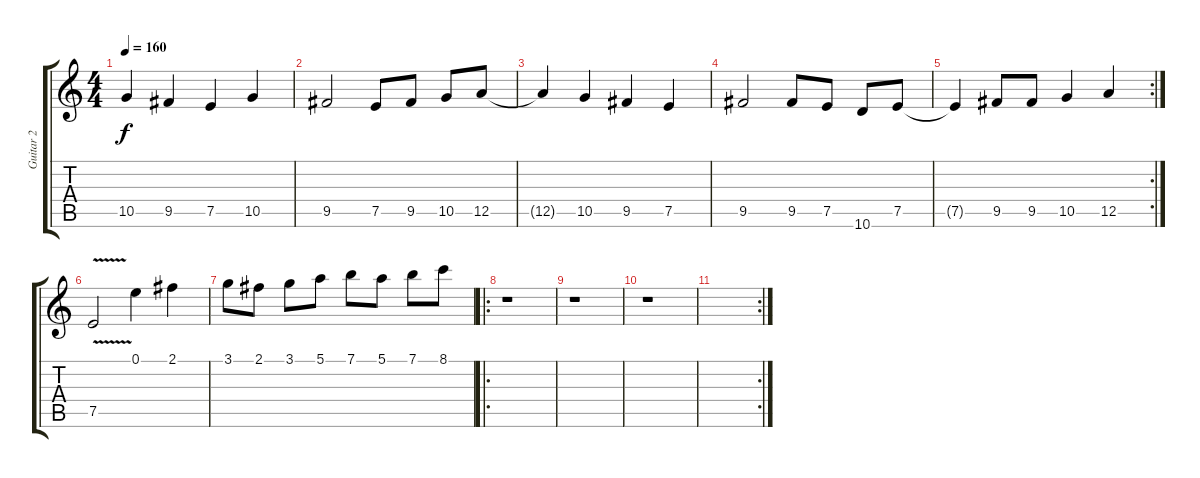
\track ("Guitar 2" "Guitar 2") {instrument distortionguitar}
\staff {score tabs}
\tuning (E4 B3 G3 D3 A2 E2) {hide}
\ts (4 4)
\tempo 160
\clef g2
\ks c
10.5{t}.4{dy f} 9.5.4 7.5.4 10.5.4 |
9.5.2 7.5.8 9.5.8 10.5.8 12.5.8 |
12.5{t}.4 10.5.4 9.5.4 7.5.4 |
9.5.2 9.5.8 7.5.8 10.6.8 7.5.8 |
\rc 2
7.5{t}.4 9.5.8 9.5.8 10.5.4 12.5.4 |
7.5{v}.2 0.1.4 2.1.4 |
3.1.8 2.1.8 3.1.8 5.1.8 7.1.8 5.1.8 7.1.8 8.1.8 |
\ro
r.1 |
r.1 |
r.1 |
\rc 2
